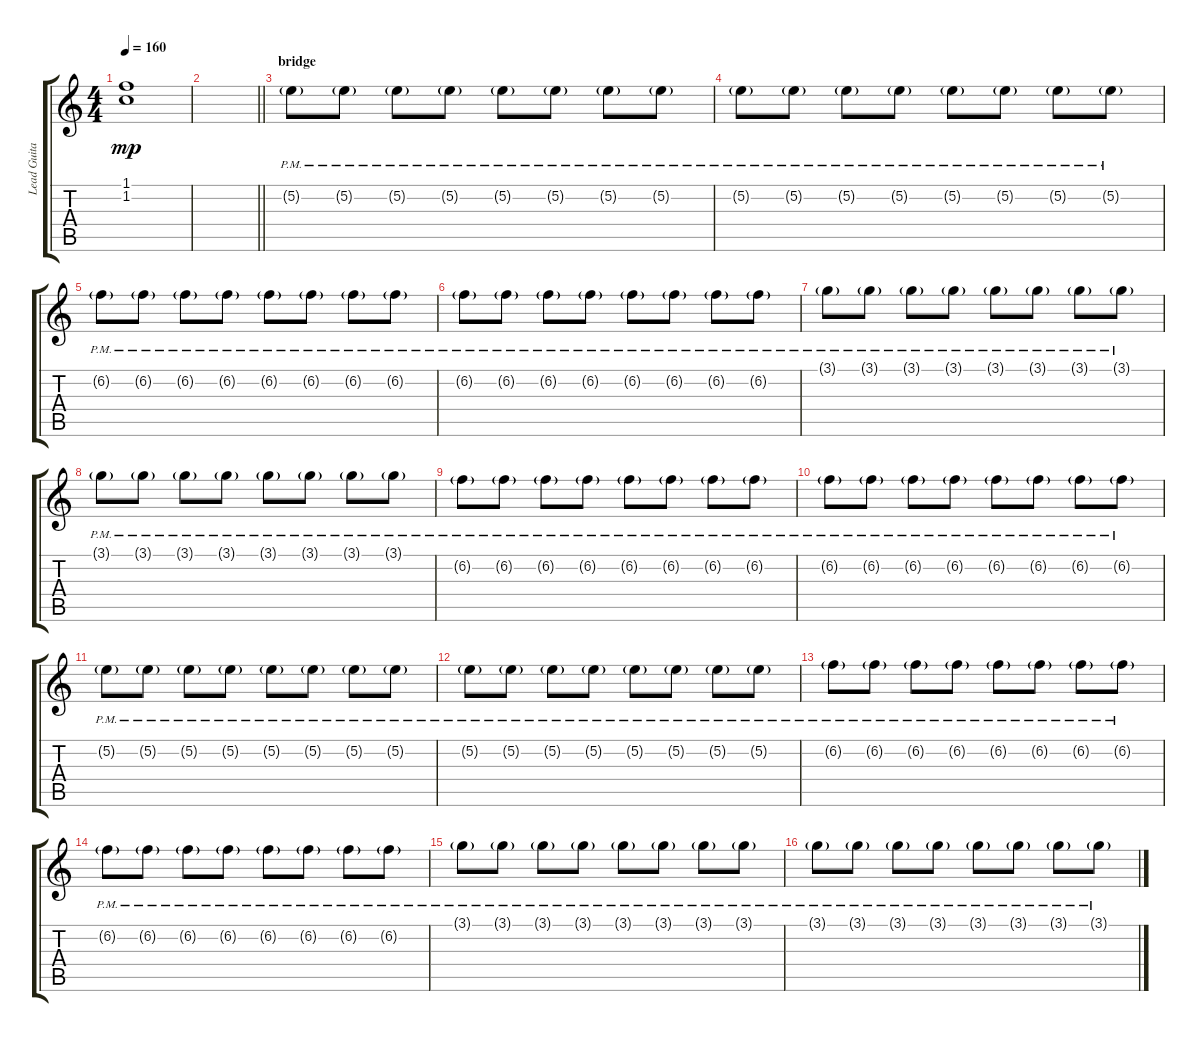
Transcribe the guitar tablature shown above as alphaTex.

\track ("Lead Guitar & Extra Stuff" "Lead Guita") {instrument electricguitarclean}
\staff {score tabs}
\tuning (E4 B3 G3 D3 A2 E2) {hide}
\ts (4 4)
\tempo 160
\clef g2
\ks c
(1.1 1.2).1{dy mp} |
\barLineRight lightlight
|
\section ("" "bridge")
5.2{g pm}.8 5.2{g pm}.8 5.2{g pm}.8 5.2{g pm}.8 5.2{g pm}.8 5.2{g pm}.8 5.2{g pm}.8 5.2{g pm}.8 |
5.2{g pm}.8 5.2{g pm}.8 5.2{g pm}.8 5.2{g pm}.8 5.2{g pm}.8 5.2{g pm}.8 5.2{g pm}.8 5.2{g pm}.8 |
6.2{g pm}.8 6.2{g pm}.8 6.2{g pm}.8 6.2{g pm}.8 6.2{g pm}.8 6.2{g pm}.8 6.2{g pm}.8 6.2{g pm}.8 |
6.2{g pm}.8 6.2{g pm}.8 6.2{g pm}.8 6.2{g pm}.8 6.2{g pm}.8 6.2{g pm}.8 6.2{g pm}.8 6.2{g pm}.8 |
3.1{g pm}.8 3.1{g pm}.8 3.1{g pm}.8 3.1{g pm}.8 3.1{g pm}.8 3.1{g pm}.8 3.1{g pm}.8 3.1{g pm}.8 |
3.1{g pm}.8 3.1{g pm}.8 3.1{g pm}.8 3.1{g pm}.8 3.1{g pm}.8 3.1{g pm}.8 3.1{g pm}.8 3.1{g pm}.8 |
6.2{g pm}.8 6.2{g pm}.8 6.2{g pm}.8 6.2{g pm}.8 6.2{g pm}.8 6.2{g pm}.8 6.2{g pm}.8 6.2{g pm}.8 |
6.2{g pm}.8 6.2{g pm}.8 6.2{g pm}.8 6.2{g pm}.8 6.2{g pm}.8 6.2{g pm}.8 6.2{g pm}.8 6.2{g pm}.8 |
5.2{g pm}.8 5.2{g pm}.8 5.2{g pm}.8 5.2{g pm}.8 5.2{g pm}.8 5.2{g pm}.8 5.2{g pm}.8 5.2{g pm}.8 |
5.2{g pm}.8 5.2{g pm}.8 5.2{g pm}.8 5.2{g pm}.8 5.2{g pm}.8 5.2{g pm}.8 5.2{g pm}.8 5.2{g pm}.8 |
6.2{g pm}.8 6.2{g pm}.8 6.2{g pm}.8 6.2{g pm}.8 6.2{g pm}.8 6.2{g pm}.8 6.2{g pm}.8 6.2{g pm}.8 |
6.2{g pm}.8 6.2{g pm}.8 6.2{g pm}.8 6.2{g pm}.8 6.2{g pm}.8 6.2{g pm}.8 6.2{g pm}.8 6.2{g pm}.8 |
3.1{g pm}.8 3.1{g pm}.8 3.1{g pm}.8 3.1{g pm}.8 3.1{g pm}.8 3.1{g pm}.8 3.1{g pm}.8 3.1{g pm}.8 |
3.1{g pm}.8 3.1{g pm}.8 3.1{g pm}.8 3.1{g pm}.8 3.1{g pm}.8 3.1{g pm}.8 3.1{g pm}.8 3.1{g pm}.8
